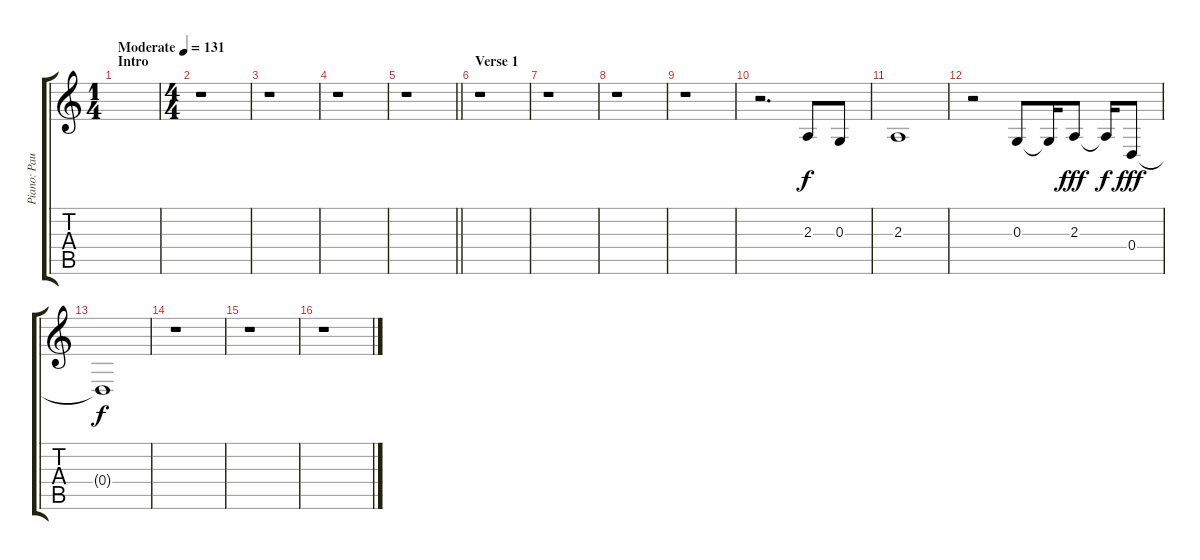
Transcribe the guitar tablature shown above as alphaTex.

\track ("Piano: Paul Rodgers" "Piano: Pau") {instrument acousticgrandpiano}
\staff {score tabs}
\tuning (E4 B3 G3 D3 A2 E2) {hide}
\ts (1 4)
\section ("" "Intro")
\tempo (131 "Moderate")
\clef g2
\ks c
|
\ts (4 4)
r.1 |
r.1 |
r.1 |
\barLineRight lightlight
r.1 |
\section ("" "Verse 1")
r.1 |
r.1 |
r.1 |
r.1 |
r.2{d} 2.3.8 0.3.8 |
2.3.1 |
r.2 0.3.8 0.3{t}.16{dy f} 2.3.8{dy fff} 2.3{t}.16{dy f} 0.4.8{dy fff} |
0.4{t}.1{dy f} |
r.1 |
r.1 |
r.1
